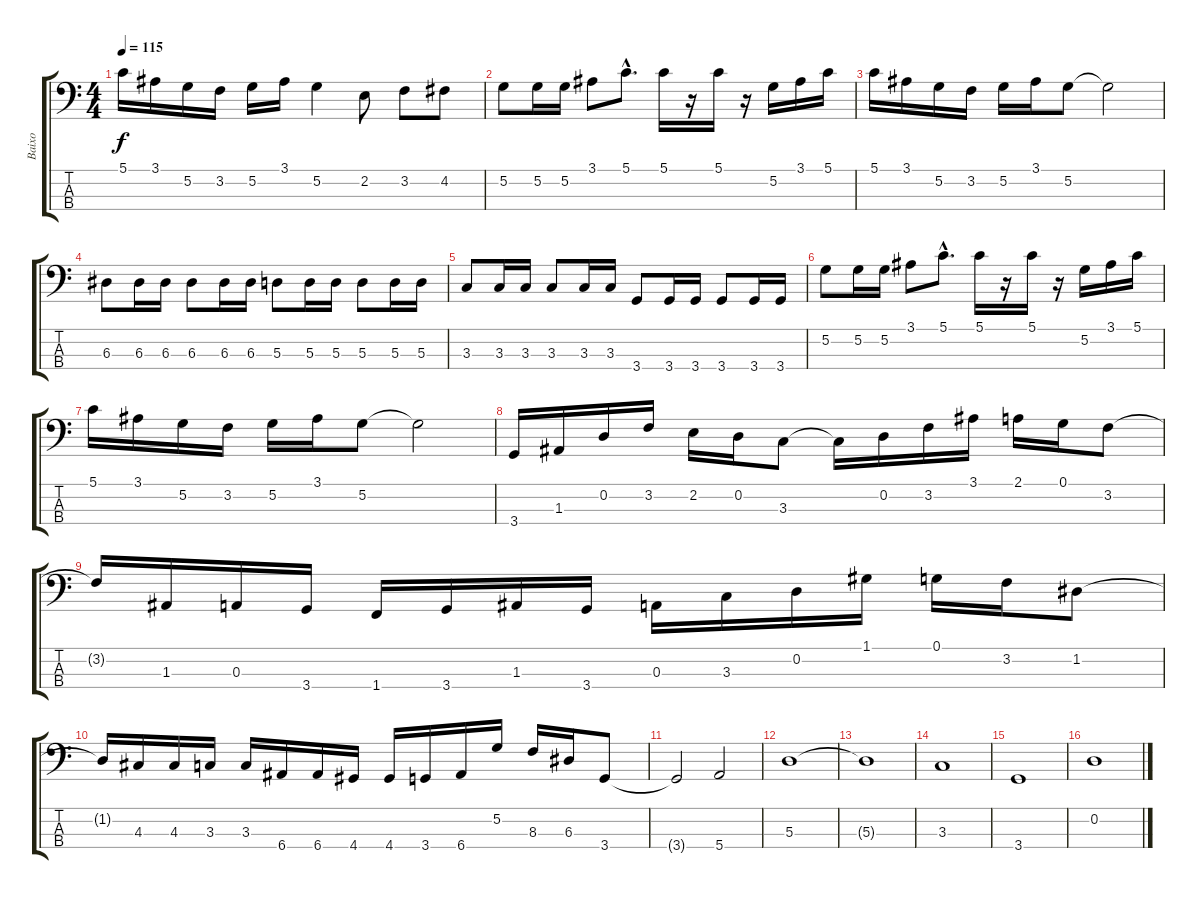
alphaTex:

\track ("Baixo" "Baixo") {instrument electricbassfinger}
\staff {score tabs}
\tuning (G2 D2 A1 E1) {hide}
\ts (4 4)
\tempo 115
\clef f4
\ks c
5.1.16{dy f} 3.1.16 5.2.16 3.2.16 5.2.16 3.1.16 5.2.4 2.2.8 3.2.8 4.2.8 |
5.2.8 5.2.16 5.2.16 3.1.8 5.1{hac}.8{d} 5.1.16 r.16 5.1.16 r.16 5.2.16 3.1.16 5.1.16 |
5.1.16 3.1.16 5.2.16 3.2.16 5.2.16 3.1.16 5.2.8 5.2{t}.2 |
6.3.8 6.3.16 6.3.16 6.3.8 6.3.16 6.3.16 5.3.8 5.3.16 5.3.16 5.3.8 5.3.16 5.3.16 |
3.3.8 3.3.16 3.3.16 3.3.8 3.3.16 3.3.16 3.4.8 3.4.16 3.4.16 3.4.8 3.4.16 3.4.16 |
5.2.8 5.2.16 5.2.16 3.1.8 5.1{hac}.8{d} 5.1.16 r.16 5.1.16 r.16 5.2.16 3.1.16 5.1.16 |
5.1.16 3.1.16 5.2.16 3.2.16 5.2.16 3.1.16 5.2.8 5.2{t}.2 |
3.4.16 1.3.16 0.2.16 3.2.16 2.2.16 0.2.16 3.3.8 3.3{t}.16 0.2.16 3.2.16 3.1.16 2.1.16 0.1.16 3.2.8 |
3.2{t}.16 1.3.16 0.3.16 3.4.16 1.4.16 3.4.16 1.3.16 3.4.16 0.3.16 3.3.16 0.2.16 1.1.16 0.1.16 3.2.16 1.2.8 |
1.2{t}.16 4.3.16 4.3.16 3.3.16 3.3.16 6.4.16 6.4.16 4.4.16 4.4.16 3.4.16 6.4.16 5.2.16 8.3.16 6.3.16 3.4.8 |
3.4{t}.2 5.4.2 |
5.3.1 |
5.3{t}.1 |
3.3.1 |
3.4.1 |
0.2.1
